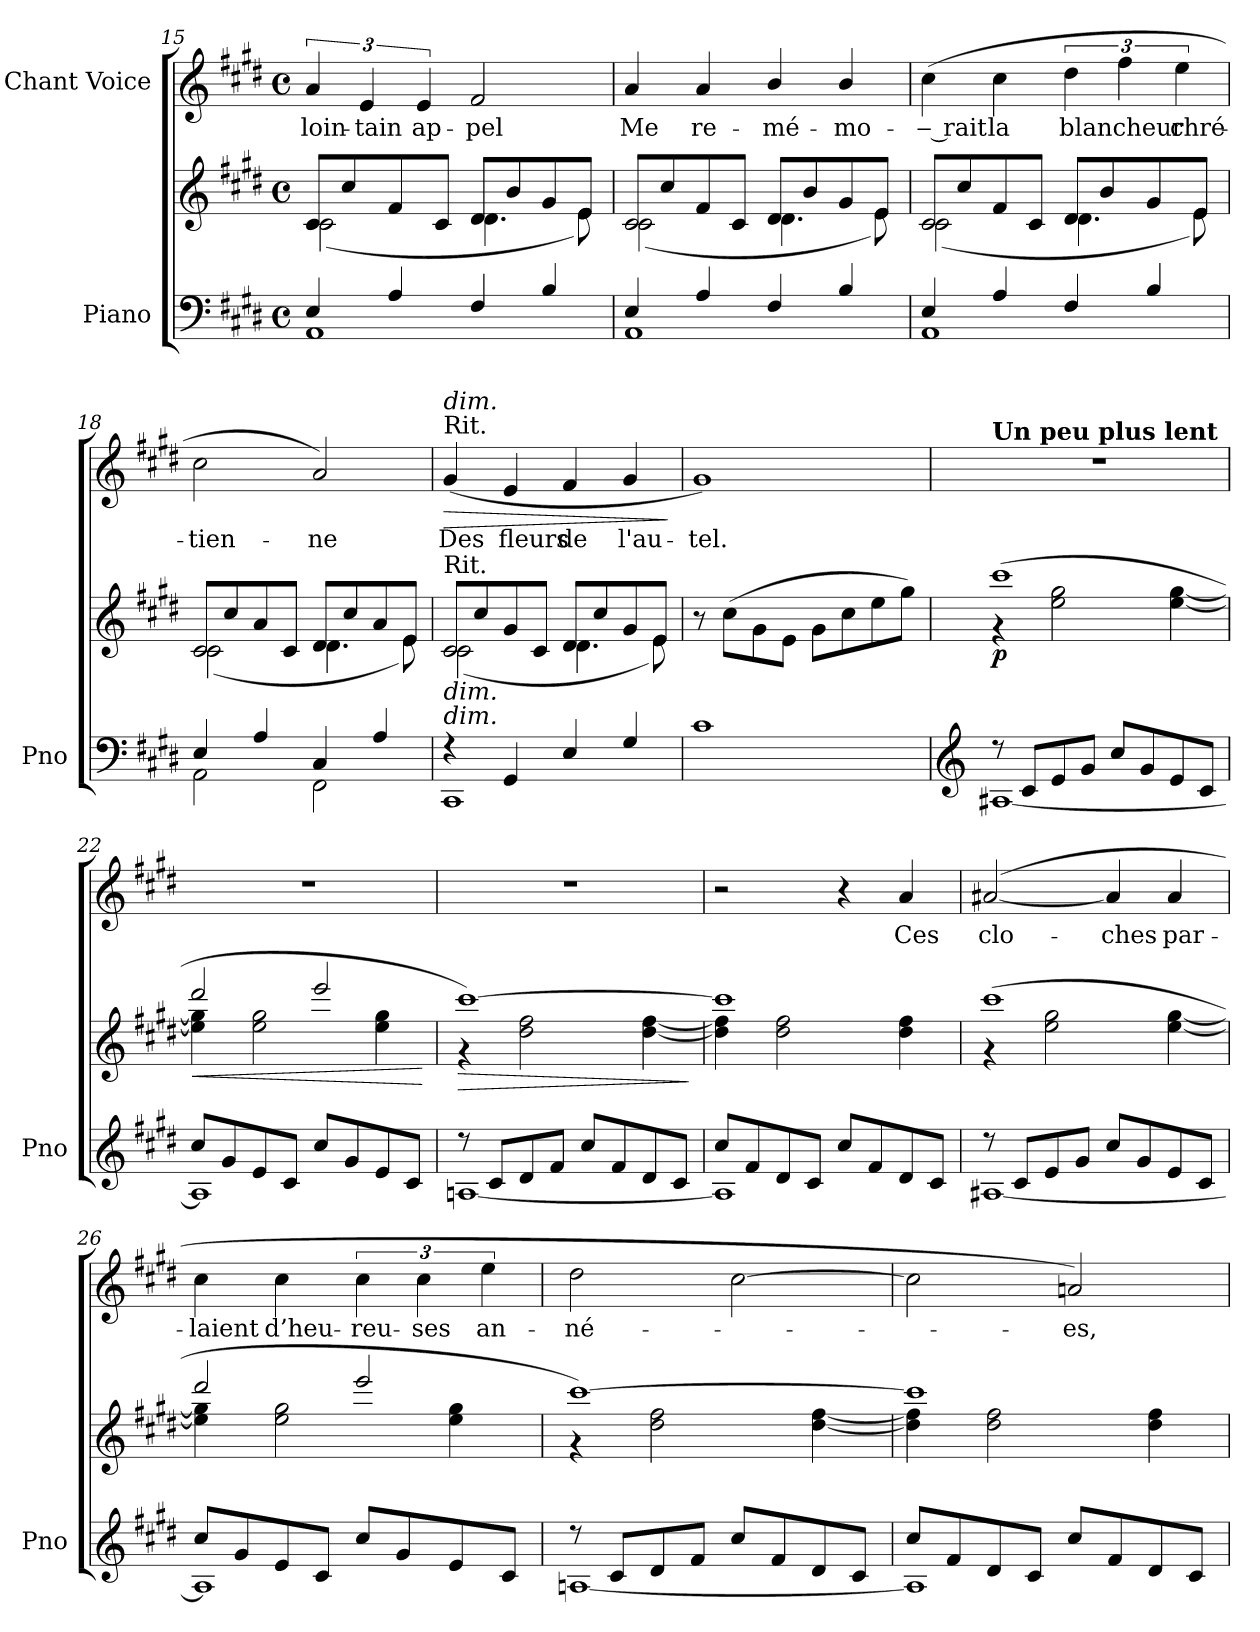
**kern	**kern	**dynam	**kern	**text	**dynam
*part2	*part2	*part2	*part1	*part1	*part1
*staff3	*staff2	*staff2/3	*staff1	*staff1	*staff1
*I"Piano	*	*	*I"Chant Voice	*	*
*I'Pno	*	*	*	*	*
*clefF4	*clefG2	*	*clefG2	*	*
*k[f#c#g#d#]	*k[f#c#g#d#]	*	*k[f#c#g#d#]	*	*
*M4/4	*M4/4	*	*M4/4	*	*
*met(c)	*met(c)	*	*met(c)	*	*
=15	=15	=15	=15	=15	=15
*^	*	*	*	*	*
!	!	!LO:N:head=open	!	!	!	!
*	*	*^	*	*	*	*
4E/	1AA	8c#/L	(2c#\	.	6a/	loin-	.
.	.	8cc#/	.	.	.	.	.
.	.	.	.	.	6e/	-tain	.
4A/	.	8f#/	.	.	.	.	.
.	.	.	.	.	6e/	ap-	.
.	.	8c#/J	.	.	.	.	.
4F#/	.	8d#/L	4.d#\	.	2f#/	-pel	.
.	.	8b/	.	.	.	.	.
4B/	.	8g#/	.	.	.	.	.
.	.	8e/J	8e\)	.	.	.	.
=16	=16	=16	=16	=16	=16	=16	=16
!	!	!LO:N:head=open	!	!	!	!	!
4E/	1AA	8c#/L	(2c#\	.	4a/	Me	.
.	.	8cc#/	.	.	.	.	.
4A/	.	8f#/	.	.	4a/	re-	.
.	.	8c#/J	.	.	.	.	.
4F#/	.	8d#/L	4.d#\	.	4b/	-mé-	.
.	.	8b/	.	.	.	.	.
4B/	.	8g#/	.	.	4b/	-mo-	.
.	.	8e/J	8e\)	.	.	.	.
=17	=17	=17	=17	=17	=17	=17	=17
!	!	!LO:N:head=open	!LO:N:head=open	!	!	!	!
4E/	1AA	8c#/L	(2c#\	.	(4cc#\	-‒ rait	.
.	.	8cc#/	.	.	.	.	.
4A/	.	8f#/	.	.	4cc#\	la	.
.	.	8c#/J	.	.	.	.	.
4F#/	.	8d#/L	4.d#\	.	6dd#\	blancheur	.
.	.	8b/	.	.	.	.	.
.	.	.	.	.	6ff#\	.	.
4B/	.	8g#/	.	.	.	.	.
.	.	.	.	.	6ee\	chré-	.
.	.	8e/J	8e\)	.	.	.	.
=18	=18	=18	=18	=18	=18	=18	=18
!	!	!LO:N:head=open	!LO:N:head=open	!	!	!	!
4E/	2AA\	8c#/L	(2c#\	.	2cc#\	-tien-	.
.	.	8cc#/	.	.	.	.	.
4A/	.	8a/	.	.	.	.	.
.	.	8c#/J	.	.	.	.	.
4C#/	2FF#\	8d#/L	4.d#\	.	2a/)	-ne	.
.	.	8cc#/	.	.	.	.	.
4A/	.	8a/	.	.	.	.	.
.	.	8e/J	8e\)	.	.	.	.
=19	=19	=19	=19	=19	=19	=19	=19
!	!	!	!	!	!LO:TX:a:t=Rit.	!	!
!	!	!	!	!	!LO:TX:a:i:t=dim.	!	!
!	!	!LO:TX:a:t=Rit.	!	!	!	!	!
!	!	!LO:TX:b:i:t=dim.	!	!	!	!	!
!	!	!LO:TX:b:i:t=dim.	!	!	!	!	!
!	!	!LO:N:head=open	!	!	!	!	!LO:HP:b
4r	1CC#	8c#/L	(2c#\	.	(>4g#/	Des	>
.	.	8cc#/	.	.	.	.	.
4GG#/	.	8g#/	.	.	4e/	fleurs	.
.	.	8c#/J	.	.	.	.	.
4E/	.	8d#/L	4.d#\	.	4f#/	de	.
.	.	8cc#/	.	.	.	.	.
4G#/	.	8g#/	.	.	4g#/	l'au-	.
.	.	8e/J	8e\)	.	.	.	.
*v	*v	*	*	*	*	*	*
*	*v	*v	*	*	*	*
.	.	.	.	.	]
=20	=20	=20	=20	=20	=20
1c#	8r	.	1g#)	-tel.	.
.	(8cc#\L	.	.	.	.
.	8g#\	.	.	.	.
.	8e\J	.	.	.	.
.	8g#\L	.	.	.	.
.	8cc#\	.	.	.	.
.	8ee\	.	.	.	.
.	8gg#\J)	.	.	.	.
=21	=21	=21	=21	=21	=21
*clefG2	*	*	*	*	*
*^	*^	*	*	*	*
!	!	!	!	!	!LO:TX:a:B:t=Un peu plus lent	!	!
!	!	!	!	!LO:DY:b	!	!	!
8r	[1A#X	(1ccc#	4r	p	1r	.	.
8c#/L	.	.	.	.	.	.	.
8e/	.	.	2ee\ 2gg#\	.	.	.	.
8g#/J	.	.	.	.	.	.	.
8cc#/L	.	.	.	.	.	.	.
8g#/	.	.	.	.	.	.	.
8e/	.	.	[4ee\ [4gg#\	.	.	.	.
8c#/J	.	.	.	.	.	.	.
=22	=22	=22	=22	=22	=22	=22	=22
!	!	!	!	!LO:HP:b	!	!	!
8cc#/L	1A#]	2ddd#/	4ee\] 4gg#\]	<	1r	.	.
8g#/	.	.	.	.	.	.	.
8e/	.	.	2ee\ 2gg#\	.	.	.	.
8c#/J	.	.	.	.	.	.	.
8cc#/L	.	2eee/	.	.	.	.	.
8g#/	.	.	.	.	.	.	.
8e/	.	.	4ee\ 4gg#\	.	.	.	.
8c#/J	.	.	.	.	.	.	.
*v	*v	*	*	*	*	*	*
*	*v	*v	*	*	*	*
.	.	[	.	.	.
=23	=23	=23	=23	=23	=23
*^	*	*	*	*	*
!	!	!	!LO:HP:b	!	!	!
*	*	*^	*	*	*	*
8r	[1An	[1ccc#)	4r	>	1r	.	.
8c#/L	.	.	.	.	.	.	.
8d#/	.	.	2dd#\ 2ff#\	.	.	.	.
8f#/J	.	.	.	.	.	.	.
8cc#/L	.	.	.	.	.	.	.
8f#/	.	.	.	.	.	.	.
8d#/	.	.	[4dd#\ [4ff#\	.	.	.	.
8c#/J	.	.	.	.	.	.	.
*v	*v	*	*	*	*	*	*
*	*v	*v	*	*	*	*
.	.	]	.	.	.
=24	=24	=24	=24	=24	=24
*^	*^	*	*	*	*
8cc#/L	1A]	1ccc#]	4dd#\] 4ff#\]	.	2r	.	.
8f#/	.	.	.	.	.	.	.
8d#/	.	.	2dd#\ 2ff#\	.	.	.	.
8c#/J	.	.	.	.	.	.	.
8cc#/L	.	.	.	.	4r	.	.
8f#/	.	.	.	.	.	.	.
8d#/	.	.	4dd#\ 4ff#\	.	4a/	Ces	.
8c#/J	.	.	.	.	.	.	.
=25	=25	=25	=25	=25	=25	=25	=25
!	!	!	!	!	!	!	!LO:DY:a
!	!	!	!	!	!	!	!LO:DY:n=1:a
8r	[1A#X	(1ccc#	4r	.	([2a#X/	clo-	p other-dynamics
8c#/L	.	.	.	.	.	.	.
8e/	.	.	2ee\ 2gg#\	.	.	.	.
8g#/J	.	.	.	.	.	.	.
8cc#/L	.	.	.	.	4a#/]	-ches	.
8g#/	.	.	.	.	.	.	.
8e/	.	.	[4ee\ [4gg#\	.	4a#/	par-	.
8c#/J	.	.	.	.	.	.	.
=26	=26	=26	=26	=26	=26	=26	=26
8cc#/L	1A#]	2ddd#/	4ee\] 4gg#\]	.	4cc#\	-laient	.
8g#/	.	.	.	.	.	.	.
8e/	.	.	2ee\ 2gg#\	.	4cc#\	d’heu-	.
8c#/J	.	.	.	.	.	.	.
8cc#/L	.	2eee/	.	.	6cc#\	-reu-	.
8g#/	.	.	.	.	.	.	.
.	.	.	.	.	6cc#\	-ses	.
8e/	.	.	4ee\ 4gg#\	.	.	.	.
.	.	.	.	.	6ee\	an-	.
8c#/J	.	.	.	.	.	.	.
=27	=27	=27	=27	=27	=27	=27	=27
8r	[1An	[1ccc#)	4r	.	2dd#\	-né-	.
8c#/L	.	.	.	.	.	.	.
8d#/	.	.	2dd#\ 2ff#\	.	.	.	.
8f#/J	.	.	.	.	.	.	.
8cc#/L	.	.	.	.	[2cc#\	.	.
8f#/	.	.	.	.	.	.	.
8d#/	.	.	[4dd#\ [4ff#\	.	.	.	.
8c#/J	.	.	.	.	.	.	.
=28	=28	=28	=28	=28	=28	=28	=28
8cc#/L	1A]	1ccc#]	4dd#\] 4ff#\]	.	2cc#\]	.	.
8f#/	.	.	.	.	.	.	.
8d#/	.	.	2dd#\ 2ff#\	.	.	.	.
8c#/J	.	.	.	.	.	.	.
8cc#/L	.	.	.	.	2an/)	-es,	.
8f#/	.	.	.	.	.	.	.
8d#/	.	.	4dd#\ 4ff#\	.	.	.	.
8c#/J	.	.	.	.	.	.	.
*v	*v	*	*	*	*	*	*
*	*v	*v	*	*	*	*
=	=	=	=	=	=
*-	*-	*-	*-	*-	*-
